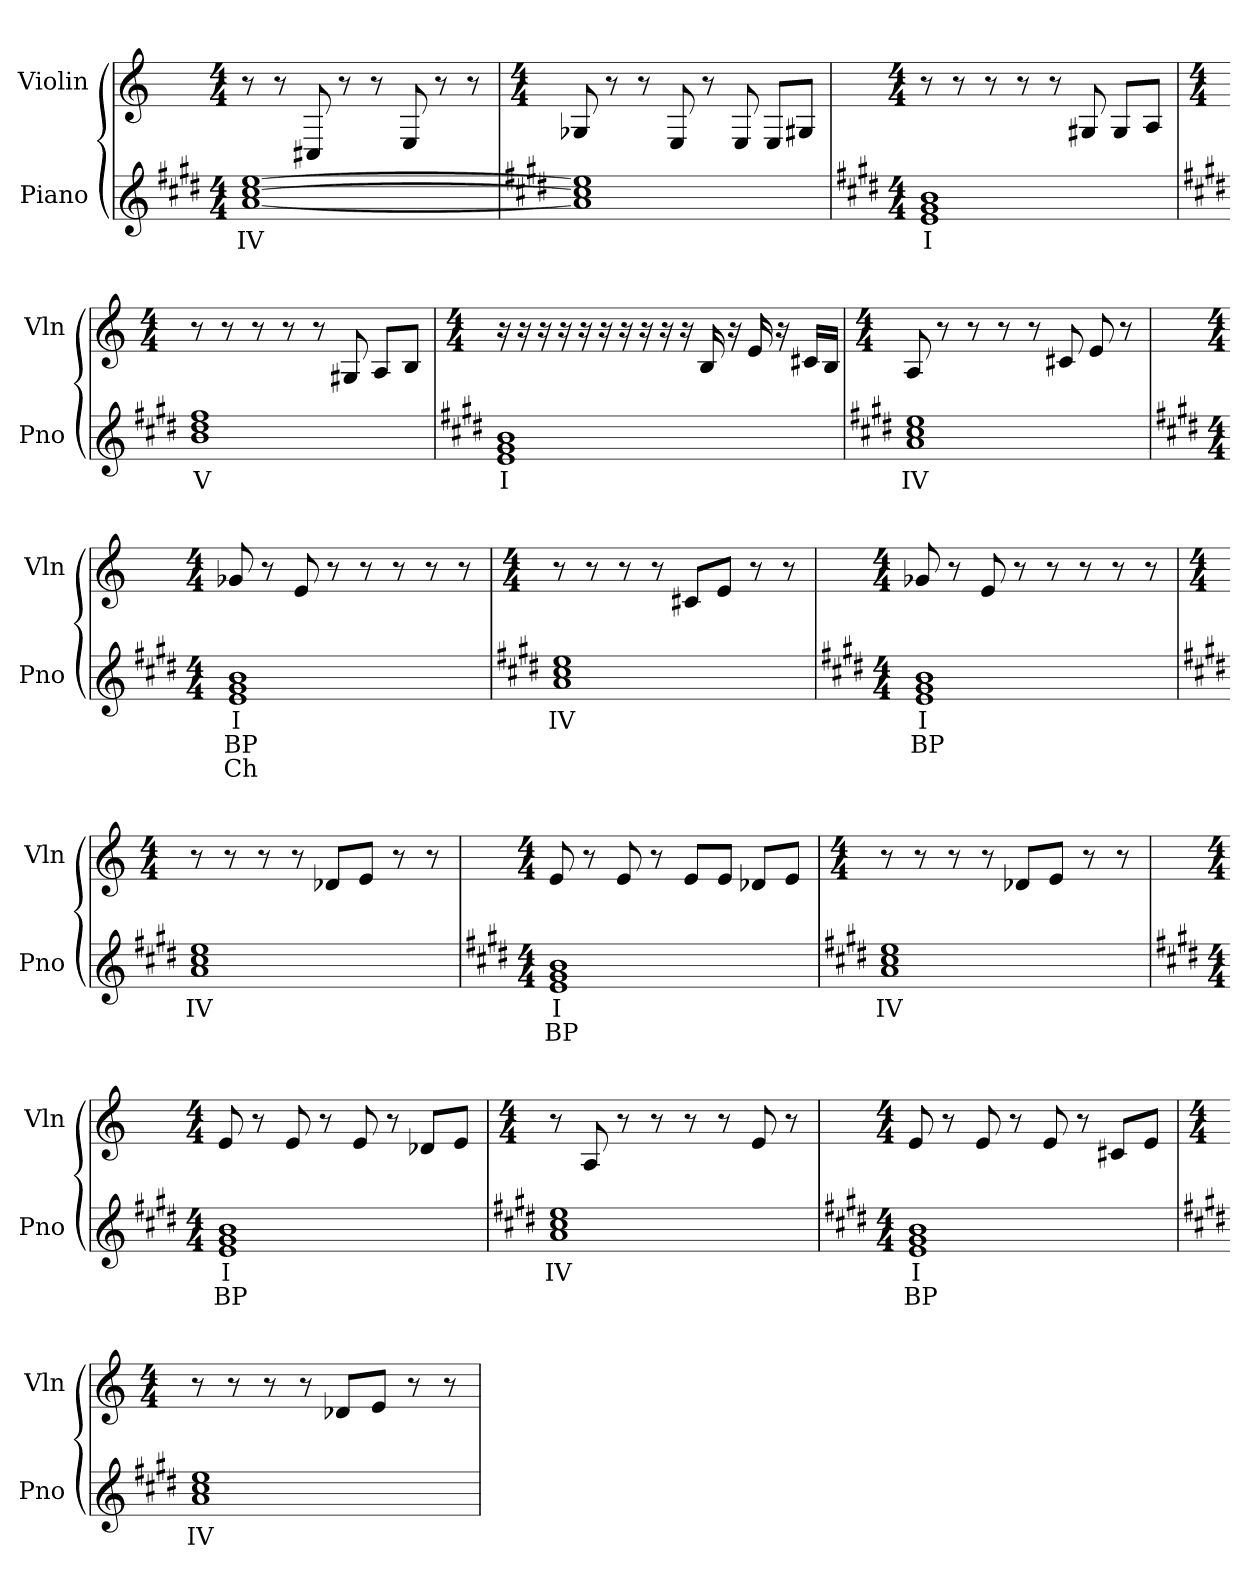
**kern	**text	**text	**text	**kern
*part2	*part2	*part2	*part2	*part1
*staff2	*staff2	*staff2	*staff2	*staff1
*I"Piano	*	*	*	*I"Violin
*I'Pno	*	*	*	*I'Vln
*k[f#c#g#d#]	*	*	*	*
*E:	*	*	*	*
*M4/4	*	*	*	*M4/4
=	=	=	=	=
[1a [1cc# [1ee	IV	.	.	8r
.	.	.	.	8r
.	.	.	.	8C#X
.	.	.	.	8r
.	.	.	.	8r
.	.	.	.	8E
.	.	.	.	8r
.	.	.	.	8r
=	=	=	=	=
*k[f#c#g#d#]	*	*	*	*
*E:	*	*	*	*
*	*	*	*	*M4/4
1a] 1cc#] 1ee]	.	.	.	8G-X
.	.	.	.	8r
.	.	.	.	8r
.	.	.	.	8E
.	.	.	.	8r
.	.	.	.	8E
.	.	.	.	8EL
.	.	.	.	8G#XJ
=	=	=	=	=
*k[f#c#g#d#]	*	*	*	*
*E:	*	*	*	*
*M4/4	*	*	*	*M4/4
1e 1g# 1b	I	.	.	8r
.	.	.	.	8r
.	.	.	.	8r
.	.	.	.	8r
.	.	.	.	8r
.	.	.	.	8G#X
.	.	.	.	8G#L
.	.	.	.	8AJ
=	=	=	=	=
*k[f#c#g#d#]	*	*	*	*
*E:	*	*	*	*
*	*	*	*	*M4/4
1b 1dd# 1ff#	V	.	.	8r
.	.	.	.	8r
.	.	.	.	8r
.	.	.	.	8r
.	.	.	.	8r
.	.	.	.	8G#X
.	.	.	.	8AL
.	.	.	.	8BJ
=	=	=	=	=
*k[f#c#g#d#]	*	*	*	*
*E:	*	*	*	*
*	*	*	*	*M4/4
1e 1g# 1b	I	.	.	16r
.	.	.	.	16r
.	.	.	.	16r
.	.	.	.	16r
.	.	.	.	16r
.	.	.	.	16r
.	.	.	.	16r
.	.	.	.	16r
.	.	.	.	16r
.	.	.	.	16r
.	.	.	.	16B
.	.	.	.	16r
.	.	.	.	16e
.	.	.	.	16r
.	.	.	.	16c#XLL
.	.	.	.	16BJJ
=	=	=	=	=
*k[f#c#g#d#]	*	*	*	*
*E:	*	*	*	*
*	*	*	*	*M4/4
1a 1cc# 1ee	IV	.	.	8A
.	.	.	.	8r
.	.	.	.	8r
.	.	.	.	8r
.	.	.	.	8r
.	.	.	.	8c#X
.	.	.	.	8e
.	.	.	.	8r
=	=	=	=	=
*k[f#c#g#d#]	*	*	*	*
*E:	*	*	*	*
*M4/4	*	*	*	*M4/4
1e 1g# 1b	I	BP	Ch	8g-X
.	.	.	.	8r
.	.	.	.	8e
.	.	.	.	8r
.	.	.	.	8r
.	.	.	.	8r
.	.	.	.	8r
.	.	.	.	8r
=	=	=	=	=
*k[f#c#g#d#]	*	*	*	*
*E:	*	*	*	*
*	*	*	*	*M4/4
1a 1cc# 1ee	IV	.	.	8r
.	.	.	.	8r
.	.	.	.	8r
.	.	.	.	8r
.	.	.	.	8c#XL
.	.	.	.	8eJ
.	.	.	.	8r
.	.	.	.	8r
=	=	=	=	=
*k[f#c#g#d#]	*	*	*	*
*E:	*	*	*	*
*M4/4	*	*	*	*M4/4
1e 1g# 1b	I	BP	.	8g-X
.	.	.	.	8r
.	.	.	.	8e
.	.	.	.	8r
.	.	.	.	8r
.	.	.	.	8r
.	.	.	.	8r
.	.	.	.	8r
=	=	=	=	=
*k[f#c#g#d#]	*	*	*	*
*E:	*	*	*	*
*	*	*	*	*M4/4
1a 1cc# 1ee	IV	.	.	8r
.	.	.	.	8r
.	.	.	.	8r
.	.	.	.	8r
.	.	.	.	8d-XL
.	.	.	.	8eJ
.	.	.	.	8r
.	.	.	.	8r
=	=	=	=	=
*k[f#c#g#d#]	*	*	*	*
*E:	*	*	*	*
*M4/4	*	*	*	*M4/4
1e 1g# 1b	I	BP	.	8e
.	.	.	.	8r
.	.	.	.	8e
.	.	.	.	8r
.	.	.	.	8eL
.	.	.	.	8eJ
.	.	.	.	8d-XL
.	.	.	.	8eJ
=	=	=	=	=
*k[f#c#g#d#]	*	*	*	*
*E:	*	*	*	*
*	*	*	*	*M4/4
1a 1cc# 1ee	IV	.	.	8r
.	.	.	.	8r
.	.	.	.	8r
.	.	.	.	8r
.	.	.	.	8d-XL
.	.	.	.	8eJ
.	.	.	.	8r
.	.	.	.	8r
=	=	=	=	=
*k[f#c#g#d#]	*	*	*	*
*E:	*	*	*	*
*M4/4	*	*	*	*M4/4
1e 1g# 1b	I	BP	.	8e
.	.	.	.	8r
.	.	.	.	8e
.	.	.	.	8r
.	.	.	.	8e
.	.	.	.	8r
.	.	.	.	8d-XL
.	.	.	.	8eJ
=	=	=	=	=
*k[f#c#g#d#]	*	*	*	*
*E:	*	*	*	*
*	*	*	*	*M4/4
1a 1cc# 1ee	IV	.	.	8r
.	.	.	.	8A
.	.	.	.	8r
.	.	.	.	8r
.	.	.	.	8r
.	.	.	.	8r
.	.	.	.	8e
.	.	.	.	8r
=	=	=	=	=
*k[f#c#g#d#]	*	*	*	*
*E:	*	*	*	*
*M4/4	*	*	*	*M4/4
1e 1g# 1b	I	BP	.	8e
.	.	.	.	8r
.	.	.	.	8e
.	.	.	.	8r
.	.	.	.	8e
.	.	.	.	8r
.	.	.	.	8c#XL
.	.	.	.	8eJ
=	=	=	=	=
*k[f#c#g#d#]	*	*	*	*
*E:	*	*	*	*
*	*	*	*	*M4/4
1a 1cc# 1ee	IV	.	.	8r
.	.	.	.	8r
.	.	.	.	8r
.	.	.	.	8r
.	.	.	.	8d-XL
.	.	.	.	8eJ
.	.	.	.	8r
.	.	.	.	8r
=	=	=	=	=
*-	*-	*-	*-	*-
